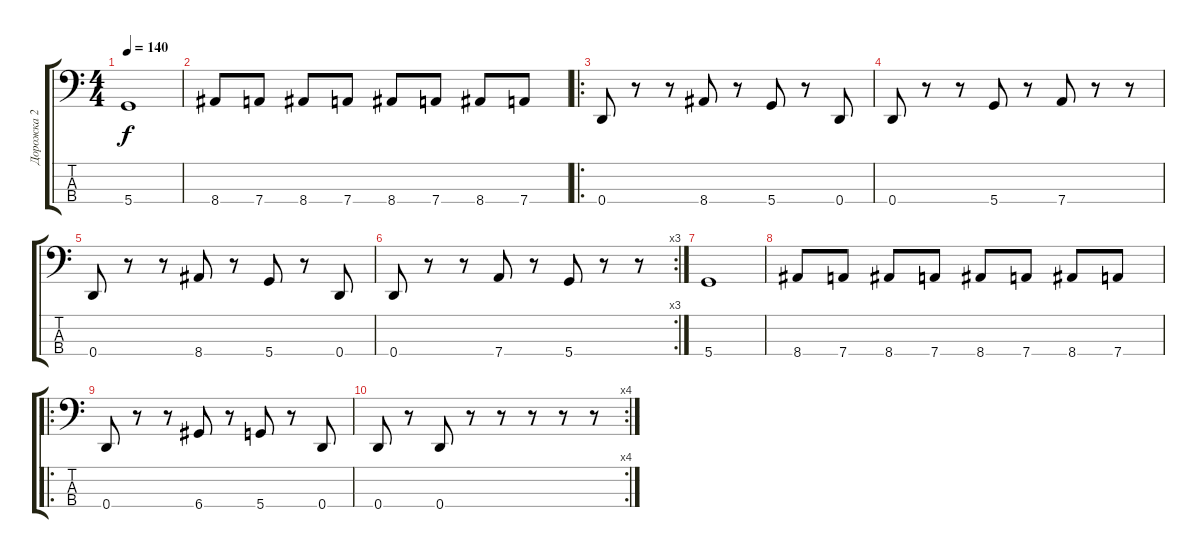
\track ("Дорожка 2" "Дорожка 2") {instrument slapbass2}
\staff {score tabs}
\tuning (G2 D2 A1 D1) {hide}
\ts (4 4)
\tempo 140
\clef f4
\ks c
5.4.1{dy f} |
8.4.8 7.4.8 8.4.8 7.4.8 8.4.8 7.4.8 8.4.8 7.4.8 |
\ro
0.4.8 r.8 r.8 8.4.8 r.8 5.4.8 r.8 0.4.8 |
0.4.8 r.8 r.8 5.4.8 r.8 7.4.8 r.8 r.8 |
0.4.8 r.8 r.8 8.4.8 r.8 5.4.8 r.8 0.4.8 |
\rc 3
0.4.8 r.8 r.8 7.4.8 r.8 5.4.8 r.8 r.8 |
5.4.1 |
8.4.8 7.4.8 8.4.8 7.4.8 8.4.8 7.4.8 8.4.8 7.4.8 |
\ro
0.4.8 r.8 r.8 6.4.8 r.8 5.4.8 r.8 0.4.8 |
\rc 4
0.4.8 r.8 0.4.8 r.8 r.8 r.8 r.8 r.8
